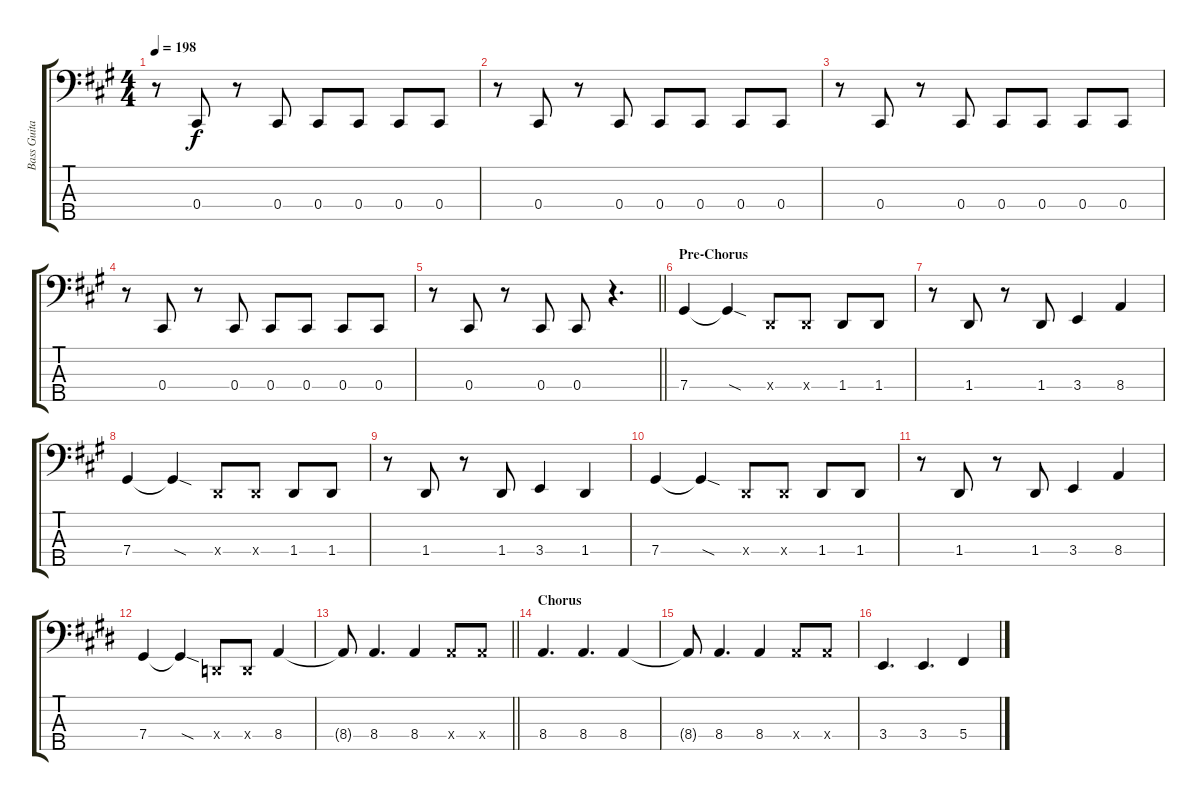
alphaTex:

\track ("Bass Guitar" "Bass Guita") {instrument electricbassfinger}
\staff {score tabs}
\tuning (Gb2 Db2 Ab1 Db1 Ab0) {hide}
\ts (4 4)
\tempo 198
\clef f4
\ks a
r.8{dy f} 0.4.8 r.8 0.4.8 0.4.8 0.4.8 0.4.8 0.4.8 |
r.8 0.4.8 r.8 0.4.8 0.4.8 0.4.8 0.4.8 0.4.8 |
r.8 0.4.8 r.8 0.4.8 0.4.8 0.4.8 0.4.8 0.4.8 |
r.8 0.4.8 r.8 0.4.8 0.4.8 0.4.8 0.4.8 0.4.8 |
\barLineRight lightlight
r.8 0.4.8 r.8 0.4.8 0.4.8 r.4{d} |
\section ("" "Pre-Chorus")
7.4.4 7.4{sod t}.4 1.4{x}.8 1.4{x}.8 1.4.8 1.4.8 |
r.8 1.4.8 r.8 1.4.8 3.4.4 8.4.4 |
7.4.4 7.4{sod t}.4 1.4{x}.8 1.4{x}.8 1.4.8 1.4.8 |
r.8 1.4.8 r.8 1.4.8 3.4.4 1.4.4 |
7.4.4 7.4{sod t}.4 1.4{x}.8 1.4{x}.8 1.4.8 1.4.8 |
r.8 1.4.8 r.8 1.4.8 3.4.4 8.4.4 |
\ks e
7.4.4 7.4{sod t}.4 1.4{x}.8 1.4{x}.8 8.4.4 |
\barLineRight lightlight
8.4{t}.8 8.4.4{d} 8.4.4 8.4{x}.8 8.4{x}.8 |
\section ("" "Chorus")
8.4.4{d} 8.4.4{d} 8.4.4 |
8.4{t}.8 8.4.4{d} 8.4.4 8.4{x}.8 8.4{x}.8 |
3.4.4{d} 3.4.4{d} 5.4.4
